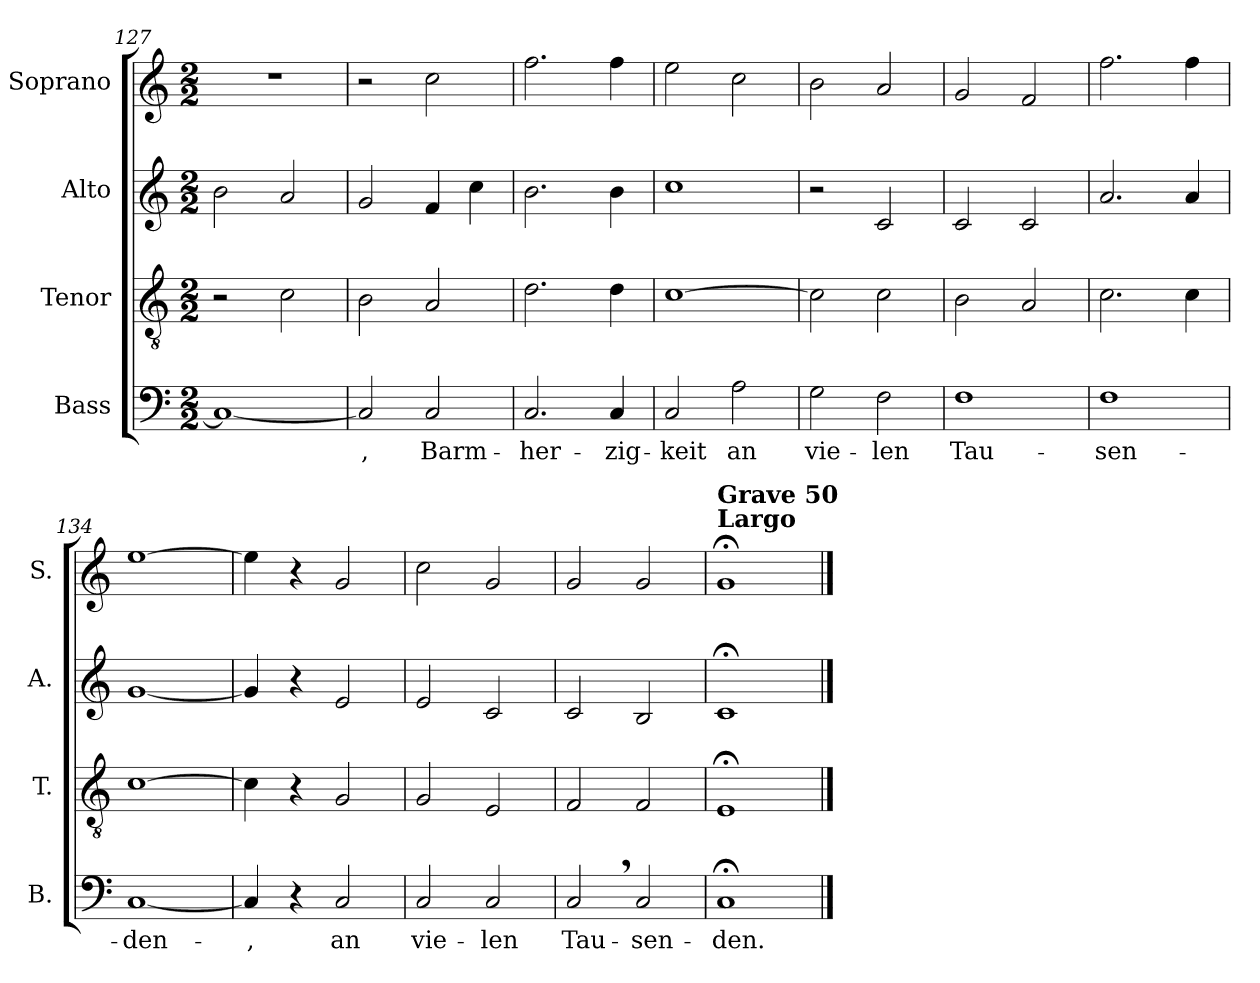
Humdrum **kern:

**kern	**text	**kern	**kern	**kern
*part4	*part4	*part3	*part2	*part1
*staff4	*staff4	*staff3	*staff2	*staff1
*I"Bass	*	*I"Tenor	*I"Alto	*I"Soprano
*I'B.	*	*I'T.	*I'A.	*I'S.
*clefF4	*	*clefGv2	*clefG2	*clefG2
*k[]	*	*k[]	*k[]	*k[]
*M2/2	*	*M2/2	*M2/2	*M2/2
=127	=127	=127	=127	=127
1C_	.	2r	2b\	1r
.	.	2c\	2a/	.
=128	=128	=128	=128	=128
2C/]	-,	2B\	2g/	2r
2C/	Barm-	2A/	4f/	2cc\
.	.	.	4cc\	.
=129	=129	=129	=129	=129
2.C/	-her-	2.d\	2.b\	2.ff\
4C/	-zig-	4d\	4b\	4ff\
=130	=130	=130	=130	=130
2C/	-keit	[1c	1cc	2ee\
2A\	an	.	.	2cc\
=131	=131	=131	=131	=131
2G\	vie-	2c\]	2r	2b\
2F\	-len	2c\	2c/	2a/
=132	=132	=132	=132	=132
1F	Tau-	2B\	2c/	2g/
.	.	2A/	2c/	2f/
=133	=133	=133	=133	=133
1F	-sen-	2.c\	2.a/	2.ff\
.	.	4c\	4a/	4ff\
=134	=134	=134	=134	=134
[1C	-den-	[1c	[1g	[1ee
=135	=135	=135	=135	=135
4C/]	-,	4c\]	4g/]	4ee\]
4r	.	4r	4r	4r
2C/	an	2G/	2e/	2g/
=136	=136	=136	=136	=136
2C/	vie-	2G/	2e/	2cc\
2C/	-len	2E/	2c/	2g/
=137	=137	=137	=137	=137
2C,/	Tau-	2F/	2c/	2g/
2C/	-sen-	2F/	2B/	2g/
=138	=138	=138	=138	=138
!	!	!	!	!LO:TX:a:B:t=Largo
!	!	!	!	!LO:TX:a:B:t=Grave 50
1C;<	-den.	1E;<	1c;<	1g;<
==	==	==	==	==
*-	*-	*-	*-	*-
